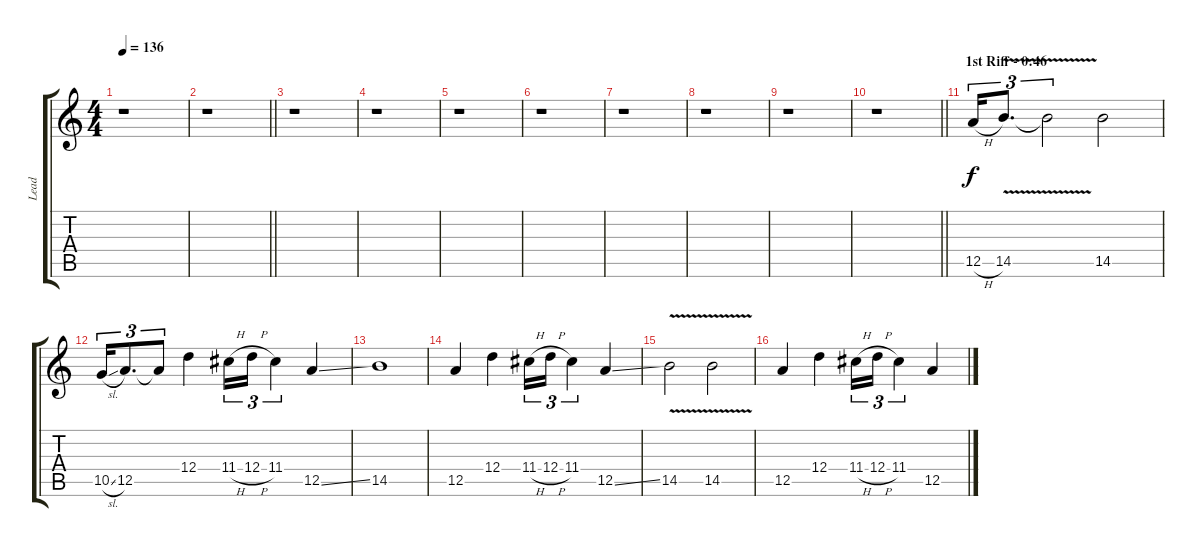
\track ("Lead" "Lead") {instrument distortionguitar}
\staff {score tabs}
\tuning (E4 B3 G3 D3 A2 E2) {hide}
\ts (4 4)
\tempo 136
\clef g2
\ks c
r.1{dy f} |
\barLineRight lightlight
r.1 |
r.1 |
r.1 |
r.1 |
r.1 |
r.1 |
r.1 |
r.1 |
\barLineRight lightlight
r.1 |
\section ("" "1st Riff - 0:46")
12.5{h}.16{tu (3 2)} 14.5{v}.8{d tu (3 2)} 14.5{t}.2{tu (3 2)} 14.5.2 |
10.5{sl}.16{tu (3 2)} 12.5.8{d tu (3 2)} 12.5{t}.8{tu (3 2)} 12.4.4 11.4{h}.16{tu (3 2)} 12.4{h}.16{tu (3 2)} 11.4.4{tu (3 2)} 12.5{ss}.4 |
14.5.1 |
12.5.4 12.4.4 11.4{h}.16{tu (3 2)} 12.4{h}.16{tu (3 2)} 11.4.4{tu (3 2)} 12.5{ss}.4 |
14.5{v}.2 14.5{v}.2 |
12.5.4 12.4.4 11.4{h}.16{tu (3 2)} 12.4{h}.16{tu (3 2)} 11.4.4{tu (3 2)} 12.5{ss}.4
